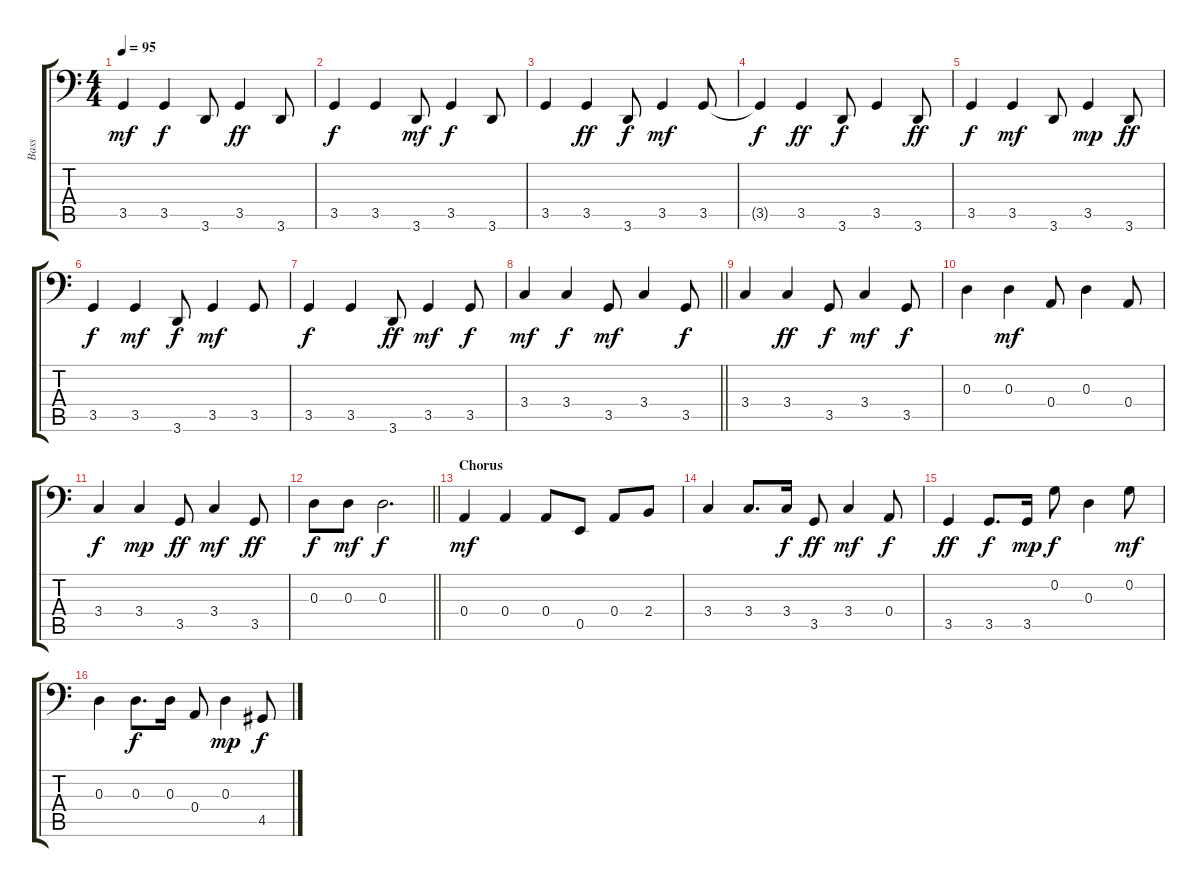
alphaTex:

\track ("Bass                " "Bass      ") {instrument electricbassfinger}
\staff {score tabs}
\tuning (C3 G2 D2 A1 E1 B0) {hide}
\ts (4 4)
\tempo 95
\clef f4
\ks c
3.5.4{dy mf} 3.5.4{dy f} 3.6.8 3.5.4{dy ff} 3.6.8 |
3.5.4{dy f} 3.5.4 3.6.8{dy mf} 3.5.4{dy f} 3.6.8 |
3.5.4 3.5.4{dy ff} 3.6.8{dy f} 3.5.4{dy mf} 3.5.8 |
3.5{t}.4{dy f} 3.5.4{dy ff} 3.6.8{dy f} 3.5.4 3.6.8{dy ff} |
3.5.4{dy f} 3.5.4{dy mf} 3.6.8 3.5.4{dy mp} 3.6.8{dy ff} |
3.5.4{dy f} 3.5.4{dy mf} 3.6.8{dy f} 3.5.4{dy mf} 3.5.8 |
3.5.4{dy f} 3.5.4 3.6.8{dy ff} 3.5.4{dy mf} 3.5.8{dy f} |
\barLineRight lightlight
3.4.4{dy mf} 3.4.4{dy f} 3.5.8{dy mf} 3.4.4 3.5.8{dy f} |
3.4.4 3.4.4{dy ff} 3.5.8{dy f} 3.4.4{dy mf} 3.5.8{dy f} |
0.3.4 0.3.4{dy mf} 0.4.8 0.3.4 0.4.8 |
3.4.4{dy f} 3.4.4{dy mp} 3.5.8{dy ff} 3.4.4{dy mf} 3.5.8{dy ff} |
\barLineRight lightlight
0.3.8{dy f} 0.3.8{dy mf} 0.3.2{d dy f} |
\section ("" "Chorus")
0.4.4{dy mf} 0.4.4 0.4.8 0.5.8 0.4.8 2.4.8 |
3.4.4 3.4.8{d} 3.4.16{dy f} 3.5.8{dy ff} 3.4.4{dy mf} 0.4.8{dy f} |
3.5.4{dy ff} 3.5.8{d dy f} 3.5.16{dy mp} 0.2.8{dy f} 0.3.4 0.2.8{dy mf} |
0.3.4 0.3.8{d dy f} 0.3.16 0.4.8 0.3.4{dy mp} 4.5.8{dy f}
